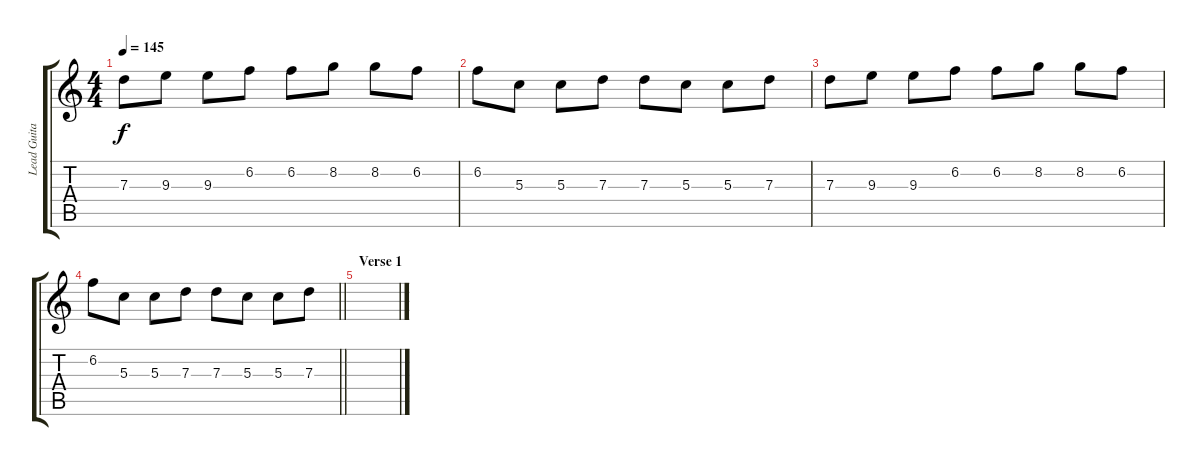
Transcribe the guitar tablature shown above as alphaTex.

\track ("Lead Guitar (Russel)" "Lead Guita") {instrument overdrivenguitar}
\staff {score tabs}
\tuning (E4 B3 G3 D3 A2 E2) {hide}
\ts (4 4)
\tempo 145
\clef g2
\ks c
7.3.8{dy f} 9.3.8 9.3.8 6.2.8 6.2.8 8.2.8 8.2.8 6.2.8 |
6.2.8 5.3.8 5.3.8 7.3.8 7.3.8 5.3.8 5.3.8 7.3.8 |
7.3.8 9.3.8 9.3.8 6.2.8 6.2.8 8.2.8 8.2.8 6.2.8 |
\barLineRight lightlight
6.2.8 5.3.8 5.3.8 7.3.8 7.3.8 5.3.8 5.3.8 7.3.8 |
\section ("" "Verse 1")
